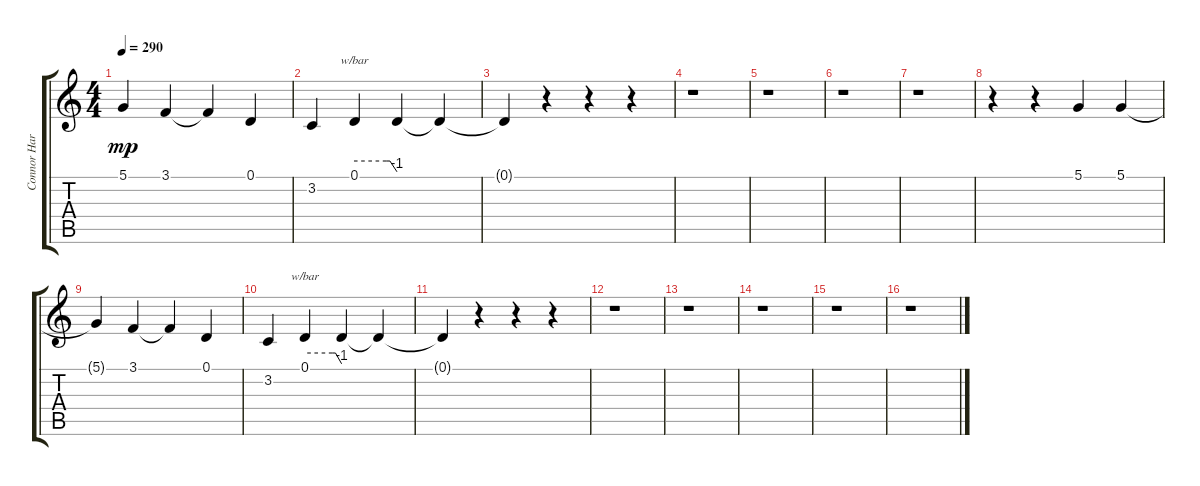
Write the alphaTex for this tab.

\track ("Connor Harms" "Connor Har") {instrument bagpipe}
\staff {score tabs}
\tuning (D4 A3 F3 C3 G2 D2) {hide}
\ts (4 4)
\tempo 290
\clef g2
\ks c
5.1{t}.4{dy mp} 3.1.4 3.1{t}.4 0.1.4 |
3.2.4 0.1.4{tbe (custom default 0 0 45 0 50 0 60 -4)} 0.1{t}.4 0.1{t}.4 |
0.1{t}.4 r.4 r.4 r.4 |
r.1 |
r.1 |
r.1 |
r.1 |
r.4 r.4 5.1.4 5.1.4 |
5.1{t}.4 3.1.4 3.1{t}.4 0.1.4 |
3.2.4 0.1.4{tbe (custom default 0 0 45 0 50 0 60 -4)} 0.1{t}.4 0.1{t}.4 |
0.1{t}.4 r.4 r.4 r.4 |
r.1 |
r.1 |
r.1 |
r.1 |
r.1
